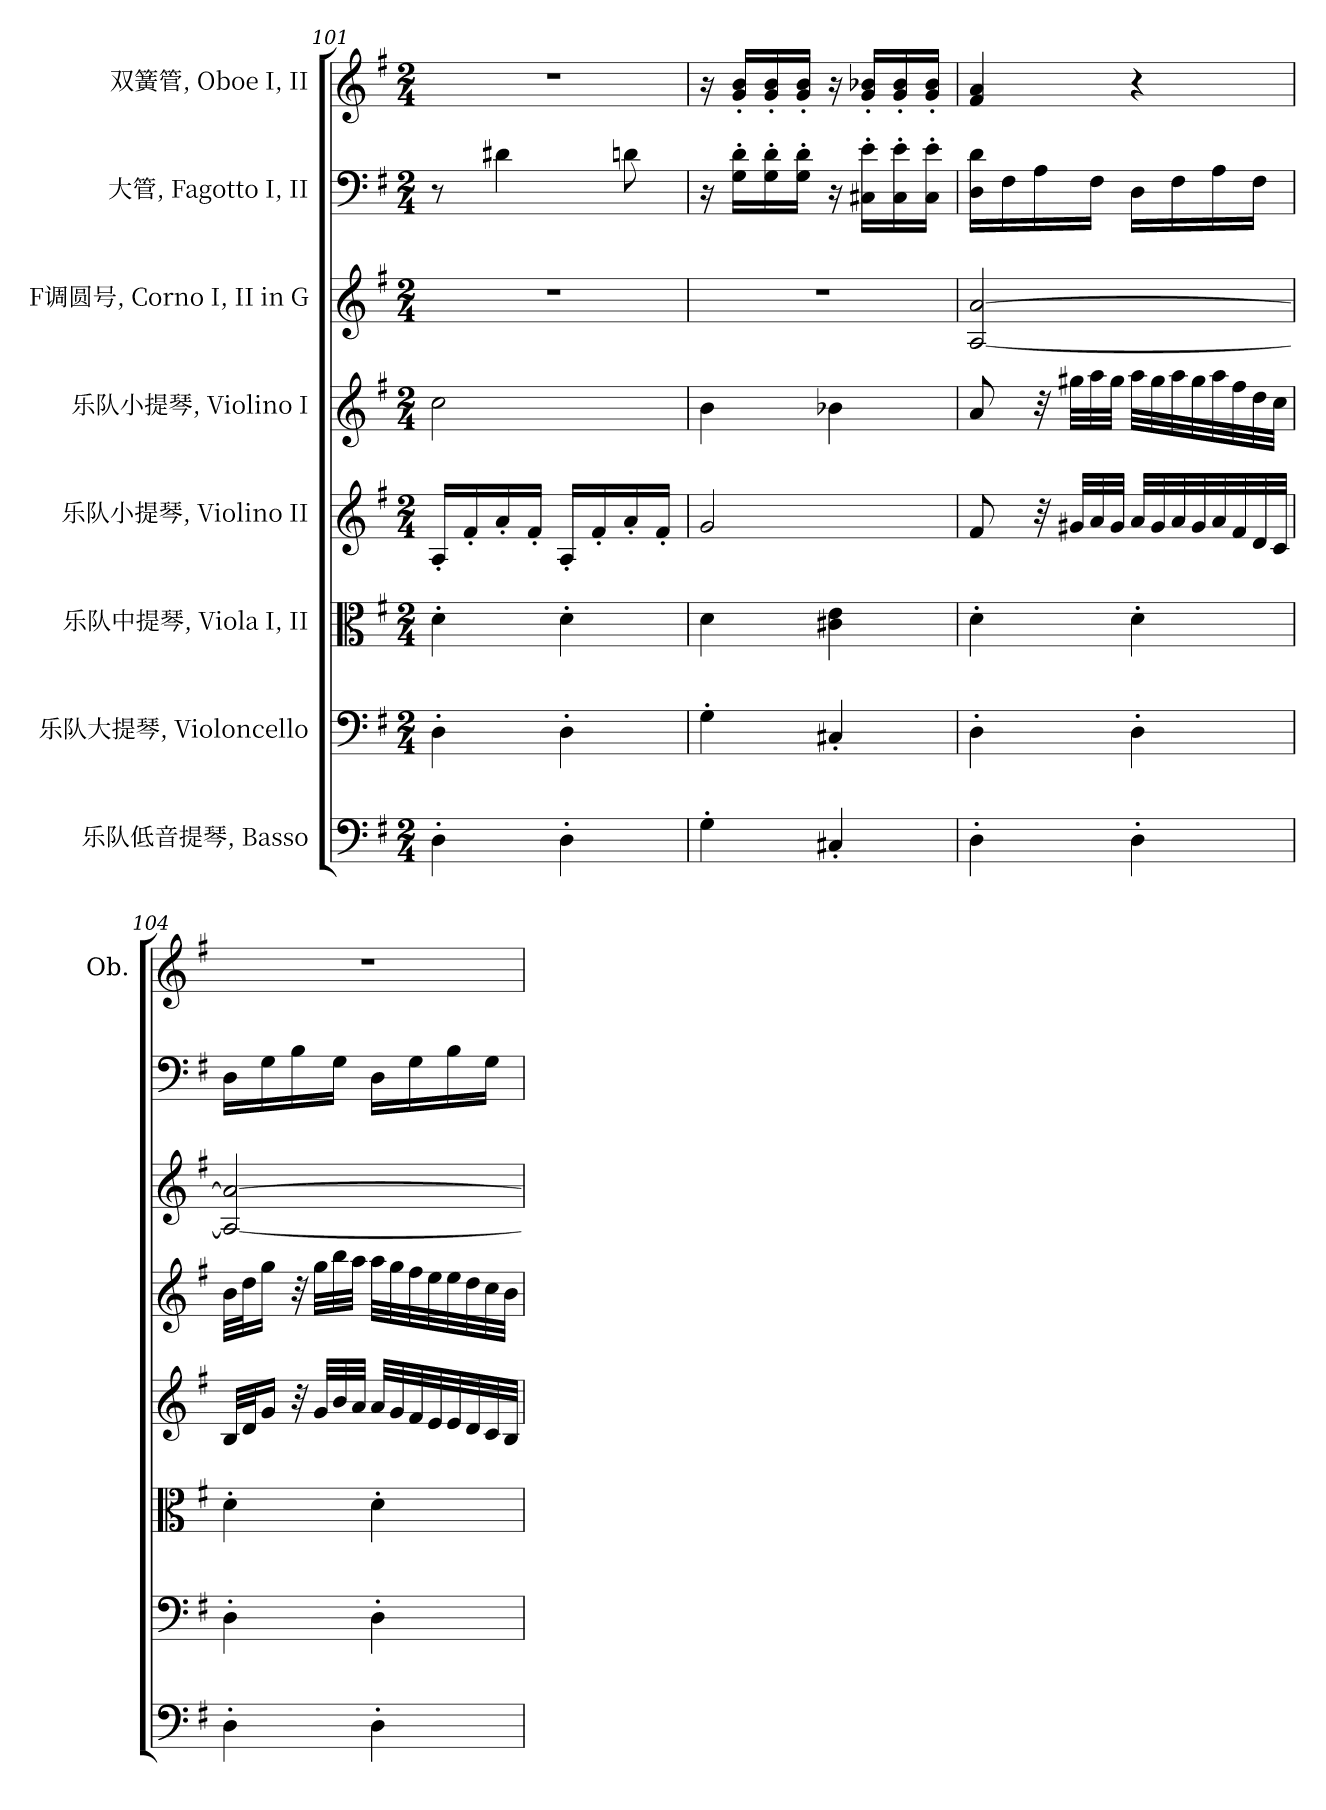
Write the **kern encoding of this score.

**kern	**kern	**kern	**kern	**kern	**kern	**kern	**kern
*part8	*part7	*part6	*part5	*part4	*part3	*part2	*part1
*staff8	*staff7	*staff6	*staff5	*staff4	*staff3	*staff2	*staff1
*I"乐队低音提琴, Basso	*I"乐队大提琴, Violoncello	*I"乐队中提琴, Viola I, II	*I"乐队小提琴, Violino II	*I"乐队小提琴, Violino I	*I"F调圆号, Corno I, II in G	*I"大管, Fagotto I, II	*I"双簧管, Oboe I, II
*	*	*	*	*	*	*	*I'Ob.
!!LO:PB:g=z
*clefF4	*clefF4	*clefC3	*clefG2	*clefG2	*clefG2	*clefF4	*clefG2
*ITrd7c12	*	*	*	*	*ITrd4c7	*	*
*k[f#]	*k[f#]	*k[f#]	*k[f#]	*k[f#]	*k[]	*k[f#]	*k[f#]
*M2/4	*M2/4	*M2/4	*M2/4	*M2/4	*M2/4	*M2/4	*M2/4
=101	=101	=101	=101	=101	=101	=101	=101
4DD'\	4D'\	4d'\	16A'/LL	2cc\	2r	8r	2r
.	.	.	16f#'/	.	.	.	.
.	.	.	16a'/	.	.	4d#X\	.
.	.	.	16f#'/JJ	.	.	.	.
4DD'\	4D'\	4d'\	16A'/LL	.	.	.	.
.	.	.	16f#'/	.	.	.	.
.	.	.	16a'/	.	.	8dn\	.
.	.	.	16f#'/JJ	.	.	.	.
=102	=102	=102	=102	=102	=102	=102	=102
4GG'\	4G'\	4d\	2g/	4b\	2r	16r	16r
.	.	.	.	.	.	16G\' 16d\'LL	16g/' 16b/'LL
.	.	.	.	.	.	16G\' 16d\'	16g/' 16b/'
.	.	.	.	.	.	16G\' 16d\'JJ	16g/' 16b/'JJ
4CC#X'/	4C#X'/	4c#X\ 4e\	.	4b-X\	.	16r	16r
.	.	.	.	.	.	16C#X\' 16e\'LL	16g/' 16b-X/'LL
.	.	.	.	.	.	16C#\' 16e\'	16g/' 16b-/'
.	.	.	.	.	.	16C#\' 16e\'JJ	16g/' 16b-/'JJ
=103	=103	=103	=103	=103	=103	=103	=103
4DD'\	4D'\	4d'\	8f#/	8a/	[2D/ [2d/	16D\ 16d\LL	4f#/ 4a/
.	.	.	.	.	.	16F#\	.
.	.	.	32r	32r	.	16A\	.
.	.	.	32g#X/LLL	32gg#X\LLL	.	.	.
.	.	.	32a/	32aa\	.	16F#\JJ	.
.	.	.	32g#/JJJ	32gg#\JJJ	.	.	.
4DD'\	4D'\	4d'\	32a/LLL	32aa\LLL	.	16D\LL	4r
.	.	.	32g#/	32gg#\	.	.	.
.	.	.	32a/	32aa\	.	16F#\	.
.	.	.	32g#/	32gg#\	.	.	.
.	.	.	32a/	32aa\	.	16A\	.
.	.	.	32f#/	32ff#\	.	.	.
.	.	.	32d/	32dd\	.	16F#\JJ	.
.	.	.	32c/JJJ	32cc\JJJ	.	.	.
!!LO:PB:g=z
=104	=104	=104	=104	=104	=104	=104	=104
4DD'\	4D'\	4d'\	32B/LLL	32b\LLL	2D/_ 2d/_	16D\LL	2r
.	.	.	32d/J	32dd\J	.	.	.
.	.	.	16g/JJ	16gg\JJ	.	16G\	.
.	.	.	32r	32r	.	16B\	.
.	.	.	32g/LLL	32gg\LLL	.	.	.
.	.	.	32b/	32bb\	.	16G\JJ	.
.	.	.	32a/JJJ	32aa\JJJ	.	.	.
4DD'\	4D'\	4d'\	32a/LLL	32aa\LLL	.	16D\LL	.
.	.	.	32g/	32gg\	.	.	.
.	.	.	32f#/	32ff#\	.	16G\	.
.	.	.	32e/	32ee\	.	.	.
.	.	.	32e/	32ee\	.	16B\	.
.	.	.	32d/	32dd\	.	.	.
.	.	.	32c/	32cc\	.	16G\JJ	.
.	.	.	32B/JJJ	32b\JJJ	.	.	.
=	=	=	=	=	=	=	=
*-	*-	*-	*-	*-	*-	*-	*-
